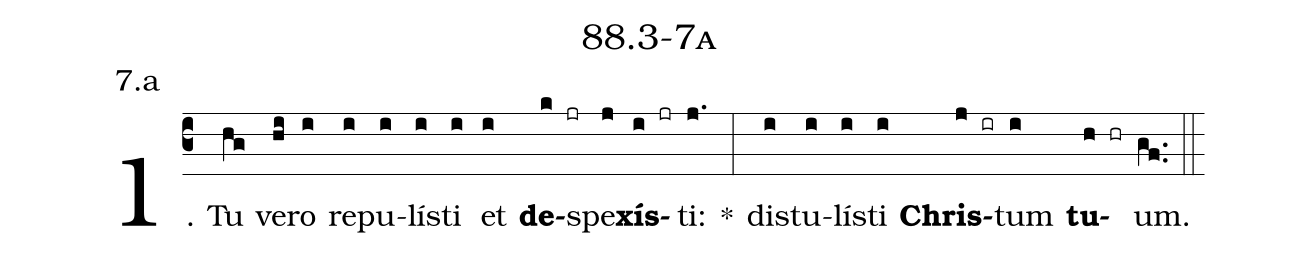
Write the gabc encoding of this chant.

name: 88.3-7a;
annotation: 7.a;
%%
(c3)1. Tu(hg) ve(hi)ro(i) re(i)pu(i)lís(i)ti(i) et(i) <b>de</b>(k jr)spe(j)<b>xís</b>(i jr)ti:(j.) *(:) dis(i)tu(i)lís(i)ti(i) <b>Chris</b>(j ir)tum(i) <b>tu</b>(h hr)um.(gf..) (::)


%E(i) u(i) o(j) u(i) a(h) e.(gf..) (::)
